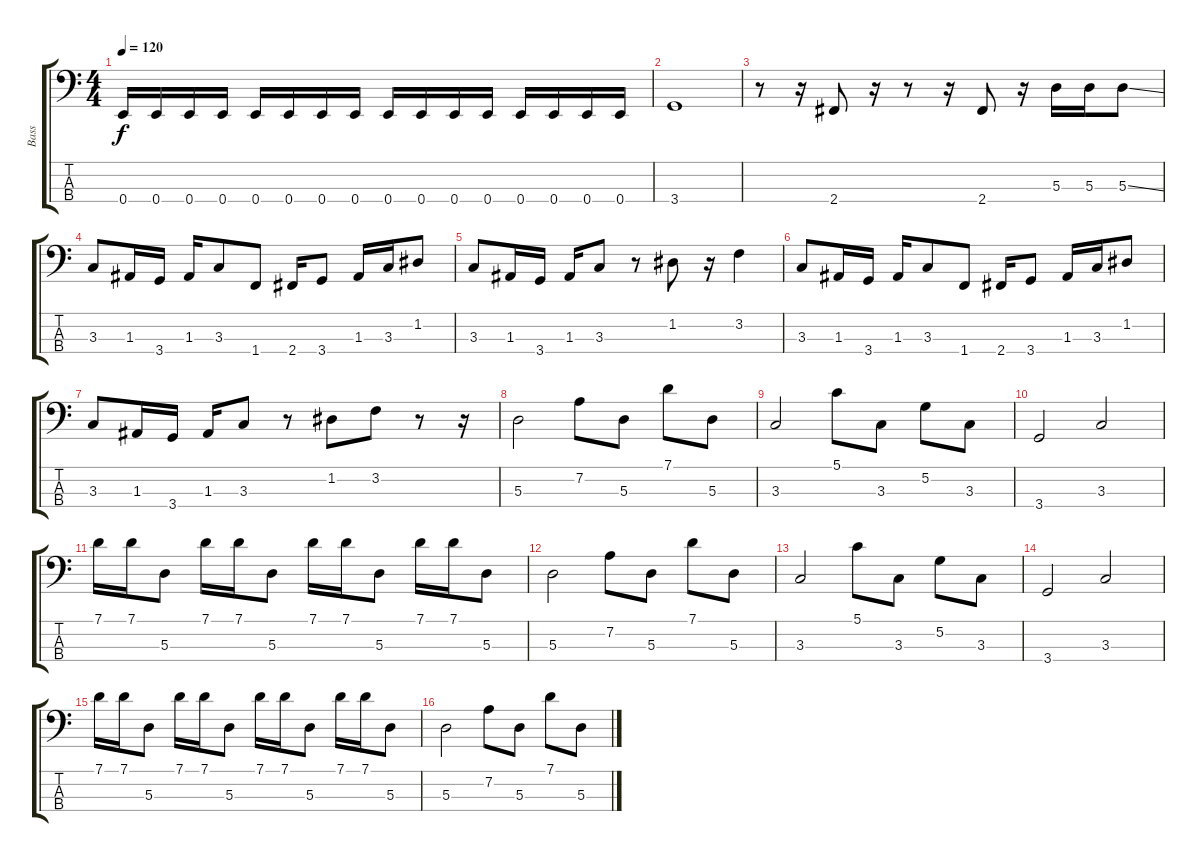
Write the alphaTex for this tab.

\track ("Bass" "Bass") {instrument electricbassfinger}
\staff {score tabs}
\tuning (G2 D2 A1 E1) {hide}
\ts (4 4)
\tempo 120
\clef f4
\ks c
0.4.16{dy f} 0.4.16 0.4.16 0.4.16 0.4.16 0.4.16 0.4.16 0.4.16 0.4.16 0.4.16 0.4.16 0.4.16 0.4.16 0.4.16 0.4.16 0.4.16 |
3.4.1 |
r.8 r.16 2.4.8 r.16 r.8 r.16 2.4.8 r.16 5.3.16 5.3.16 5.3{ss}.8 |
3.3.8 1.3.16 3.4.16 1.3.16 3.3.8 1.4.8 2.4.16 3.4.8 1.3.16 3.3.16 1.2.8 |
3.3.8 1.3.16 3.4.16 1.3.16 3.3.8 r.8 1.2.8 r.16 3.2.4 |
3.3.8 1.3.16 3.4.16 1.3.16 3.3.8 1.4.8 2.4.16 3.4.8 1.3.16 3.3.16 1.2.8 |
3.3.8 1.3.16 3.4.16 1.3.16 3.3.8 r.8 1.2.8 3.2.8 r.8 r.16 |
5.3.2 7.2.8 5.3.8 7.1.8 5.3.8 |
3.3.2 5.1.8 3.3.8 5.2.8 3.3.8 |
3.4.2 3.3.2 |
7.1.16 7.1.16 5.3.8 7.1.16 7.1.16 5.3.8 7.1.16 7.1.16 5.3.8 7.1.16 7.1.16 5.3.8 |
5.3.2 7.2.8 5.3.8 7.1.8 5.3.8 |
3.3.2 5.1.8 3.3.8 5.2.8 3.3.8 |
3.4.2 3.3.2 |
7.1.16 7.1.16 5.3.8 7.1.16 7.1.16 5.3.8 7.1.16 7.1.16 5.3.8 7.1.16 7.1.16 5.3.8 |
5.3.2 7.2.8 5.3.8 7.1.8 5.3.8
